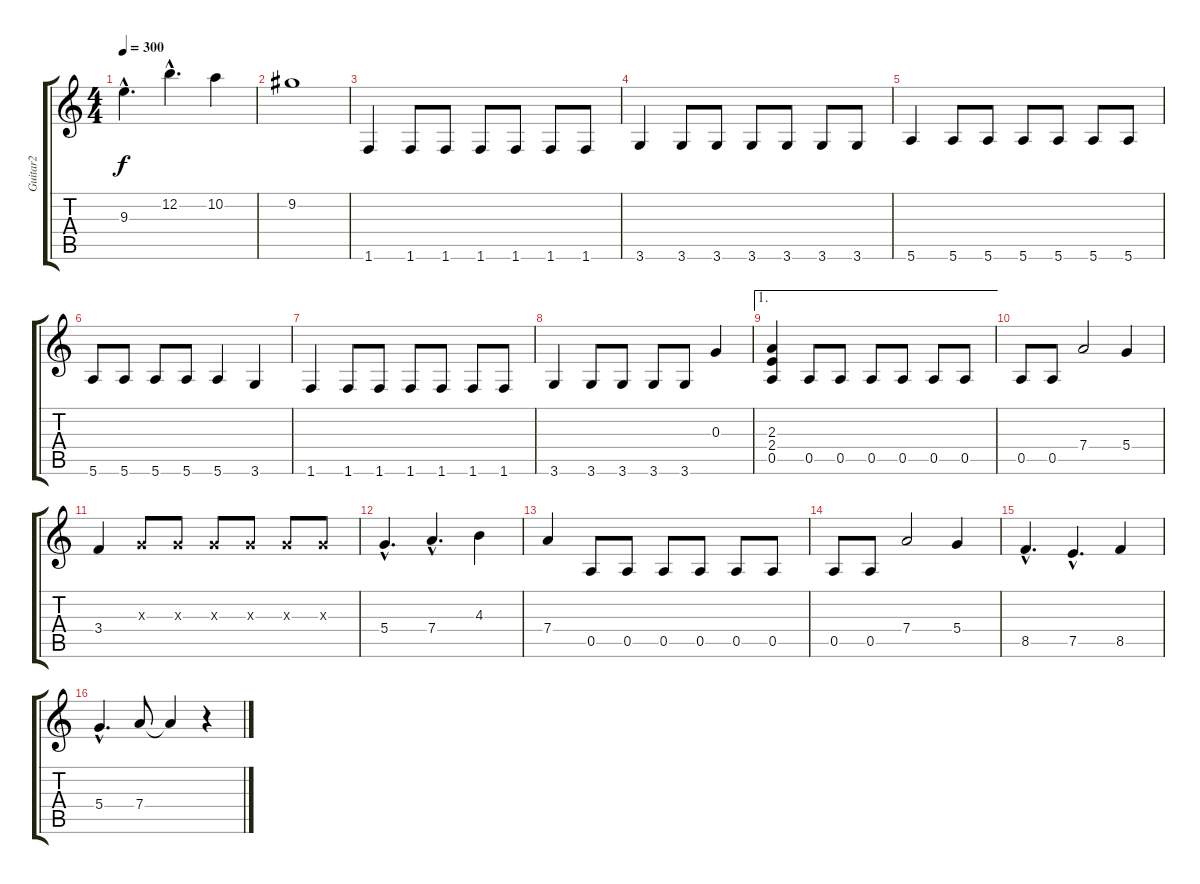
\track ("Guitar2" "Guitar2") {instrument overdrivenguitar}
\staff {score tabs}
\tuning (E4 B3 G3 D3 A2 E2) {hide}
\ts (4 4)
\tempo 300
\clef g2
\ks c
9.3{hac}.4{d dy f} 12.2{hac}.4{d} 10.2.4 |
9.2.1 |
1.6.4 1.6.8 1.6.8 1.6.8 1.6.8 1.6.8 1.6.8 |
3.6.4 3.6.8 3.6.8 3.6.8 3.6.8 3.6.8 3.6.8 |
5.6.4 5.6.8 5.6.8 5.6.8 5.6.8 5.6.8 5.6.8 |
5.6.8 5.6.8 5.6.8 5.6.8 5.6.4 3.6.4 |
1.6.4 1.6.8 1.6.8 1.6.8 1.6.8 1.6.8 1.6.8 |
3.6.4 3.6.8 3.6.8 3.6.8 3.6.8 0.3.4 |
\ae 1
(2.3 2.4 0.5).4 0.5.8 0.5.8 0.5.8 0.5.8 0.5.8 0.5.8 |
0.5.8 0.5.8 7.4.2 5.4.4 |
3.4.4 0.3{x}.8 0.3{x}.8 0.3{x}.8 0.3{x}.8 0.3{x}.8 0.3{x}.8 |
5.4{hac}.4{d} 7.4{hac}.4{d} 4.3.4 |
7.4.4 0.5.8 0.5.8 0.5.8 0.5.8 0.5.8 0.5.8 |
0.5.8 0.5.8 7.4.2 5.4.4 |
8.5{hac}.4{d} 7.5{hac}.4{d} 8.5.4 |
5.4{hac}.4{d} 7.4.8 7.4{t}.4 r.4
